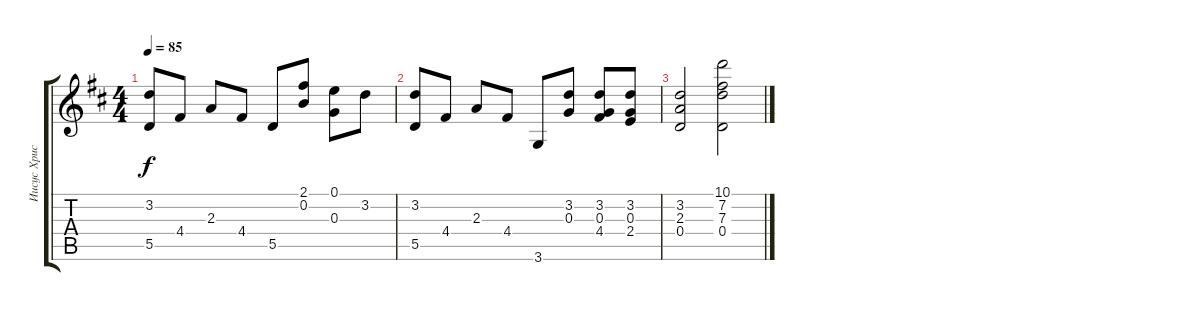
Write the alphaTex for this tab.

\track ("Иисус Христос - Суперзвезда" "Иисус Хрис") {instrument electricguitarjazz}
\staff {score tabs}
\tuning (E4 B3 G3 D3 A2 E2) {hide}
\ts (4 4)
\tempo 85
\clef g2
\ks d
(3.2 5.5).8{dy f} 4.4.8 2.3.8 4.4.8 5.5.8 (2.1 0.2).8 (0.1 0.3).8 3.2.8 |
(3.2 5.5).8 4.4.8 2.3.8 4.4.8 3.6.8 (3.2 0.3).8 (3.2 0.3 4.4).8 (3.2 0.3 2.4).8 |
(3.2 2.3 0.4).2 (10.1 7.2 7.3 0.4).2
